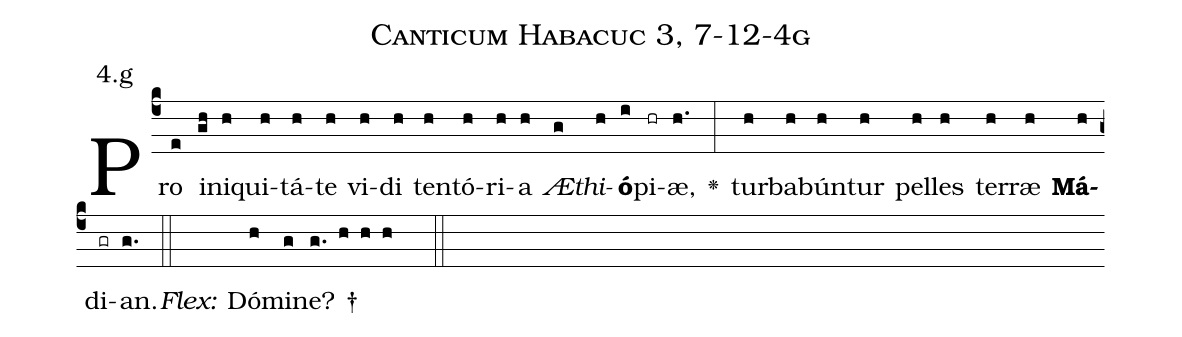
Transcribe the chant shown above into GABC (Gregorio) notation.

name: Canticum Habacuc 3, 7-12-4g;
annotation: 4.g;
%%
(c4)Pro(e) i(gh)ni(h)qui(h)tá(h)te(h) vi(h)di(h) ten(h)tó(h)ri(h)a(h) <i>Æ</i>(g)<i>thi</i>(h)<b>ó</b>(i)pi(hr)æ,(h.) <v>\greheightstar</v>(:) tur(h)ba(h)bún(h)tur(h) pel(h)les(h) ter(h)ræ(h) <b>Má</b>(h)di(gr)an.(g.) (::)
<i>Flex:</i>()  Dó(h)mi(g)ne? †(g. h h h  ::)

%E(h) u(h) o(h) u(h) a(h) e.(g.) (::)
